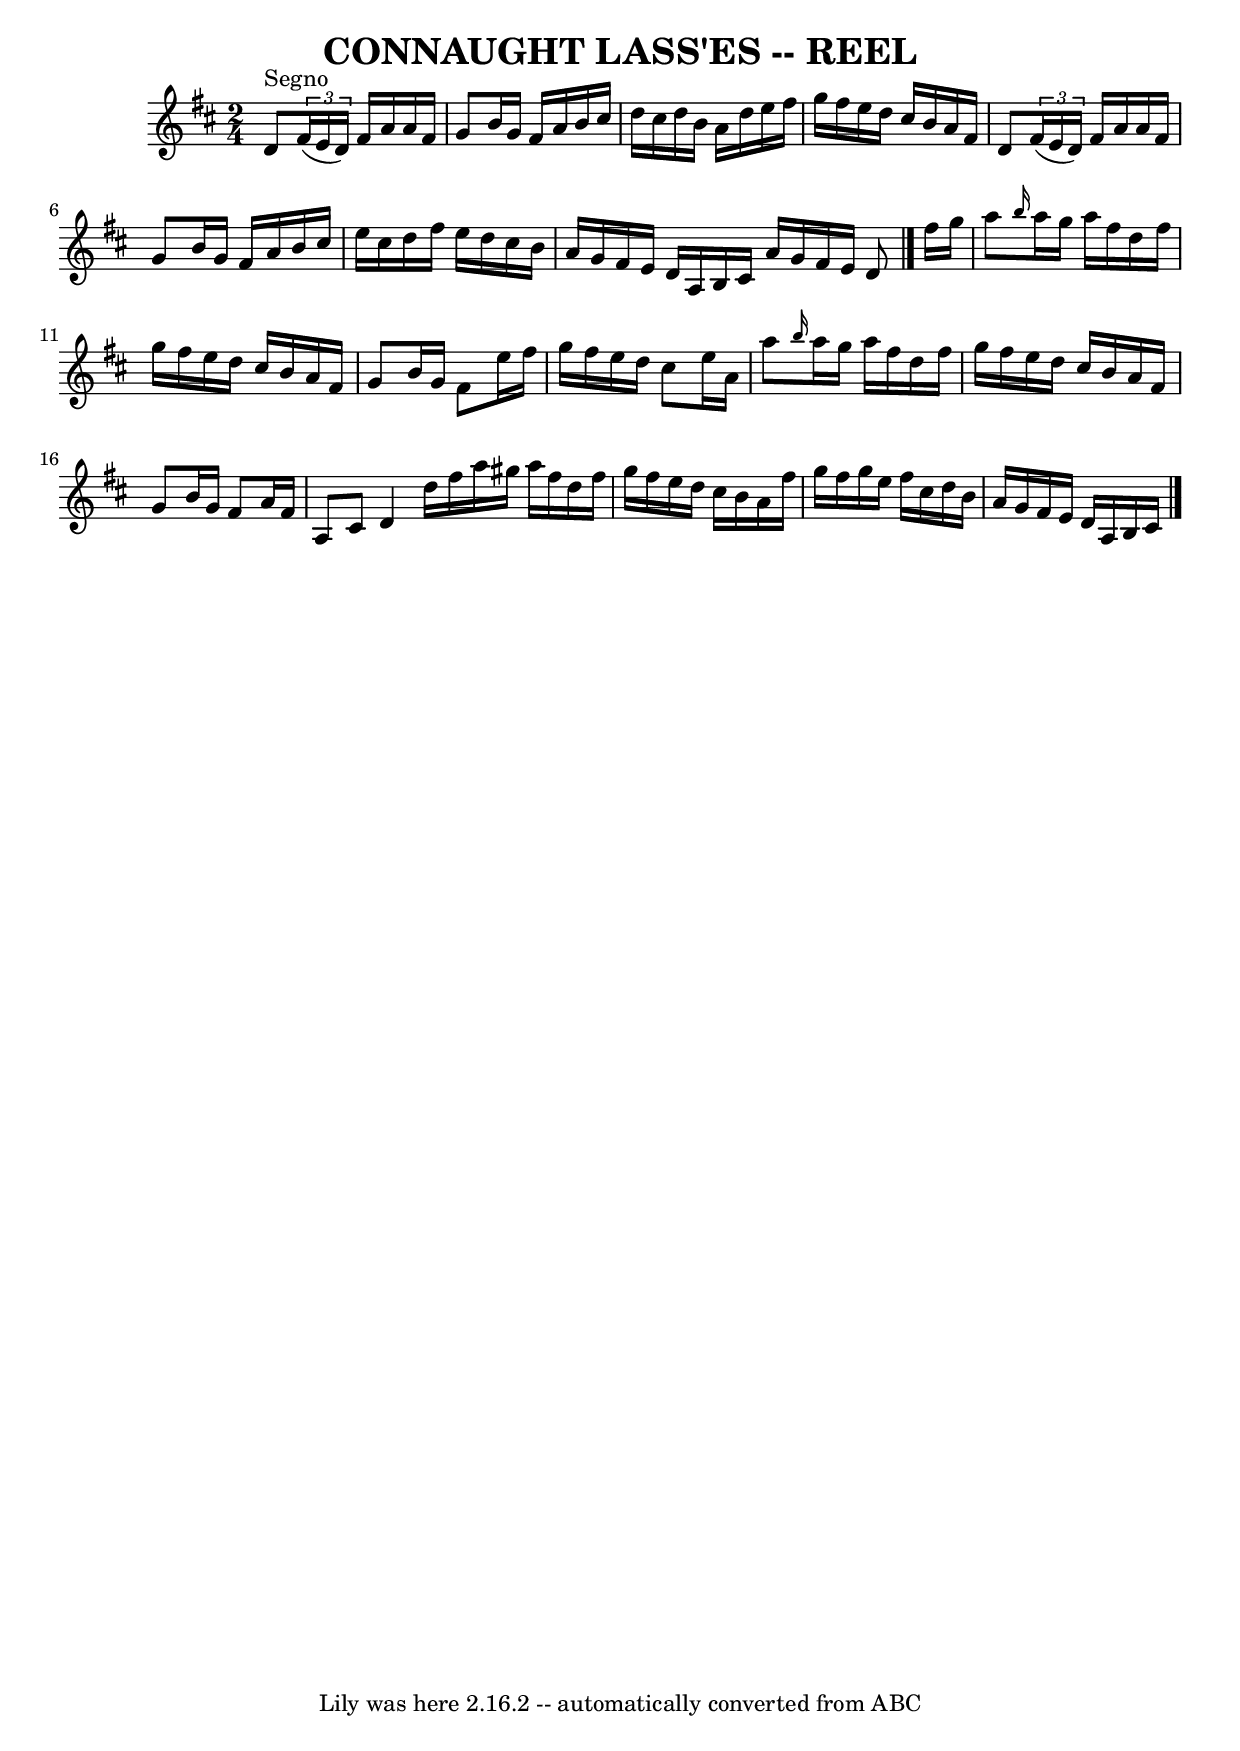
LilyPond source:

\version "2.16.2"
\include "Mammoth.ily"
\header {
  %% book = "Ryan's Mammoth Collection of Fiddle Tunes"
  crossRefNumber = "1"
  footnotes = ""
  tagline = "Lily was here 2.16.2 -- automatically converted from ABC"
  title = "CONNAUGHT LASS'ES -- REEL"

}
voicedefault =  {


  \time 2/4 
  \key d \major
     \bar "|." d'8^"Segno"   \times 2/3 { fis'16 
							 (e'16 d'16) 
						       } fis'16 a'16 a'16 fis'16    |
  g'8    
  b'16 g'16 fis'16 a'16 b'16 cis''16    |
  d''16    
  cis''16 d''16 b'16 a'16 d''16 e''16 fis''16    |
  
  g''16 fis''16 e''16 d''16 cis''16 b'16 a'16 fis'16    
  |
  |
  d'8    \times 2/3 { fis'16 (e'16 d'16) 
		    }   
  fis'16 a'16 a'16 fis'16    |
  g'8 b'16 g'16 fis'16    
  a'16 b'16 cis''16    |
  e''16 cis''16 d''16 fis''16    
  e''16 d''16 cis''16 b'16    |
  a'16 g'16 fis'16 e'16  
  d'16 a16 b16 cis'16    \bar ":|" a'16 g'16 fis'16 e'16    
  d'8    \bar "|." fis''16 g''16    |
  |
  a''8  
  \grace { b''16  
	 } a''16 g''16 a''16 fis''16 d''16 fis''16   
  |
  g''16 fis''16 e''16 d''16 cis''16 b'16 a'16    
  fis'16    |
  g'8 b'16 g'16 fis'8 e''16 fis''16    
  |
  g''16 fis''16 e''16 d''16 cis''8 e''16 a'16    
  |
  |
  a''8  \grace { b''16  
	       } a''16 g''16 a''16    
  fis''16 d''16 fis''16 g''16 fis''16 e''16 d''16 cis''16    
  b'16 a'16 fis'16    |
  g'8 b'16 g'16 fis'8 a'16    
  fis'16    |
  a8 cis'8 d'4    |
  \bar ":|" d''16    
  fis''16 a''16 gis''16 a''16 fis''16 d''16 fis''16    |
  
  g''16 fis''16 e''16 d''16 cis''16 b'16 a'16 fis''16    
  |
  g''16 fis''16 g''16 e''16 fis''16 cis''16 d''16    
  b'16    |
  a'16 g'16 fis'16 e'16 d'16 a16 b16    
  cis'16      \bar "|."   

}

\score{
  <<

    \context Staff="default"
    {
      \voicedefault 
      
    }

  >>
  \layout {
    
  }
  \midi {
  }

}
